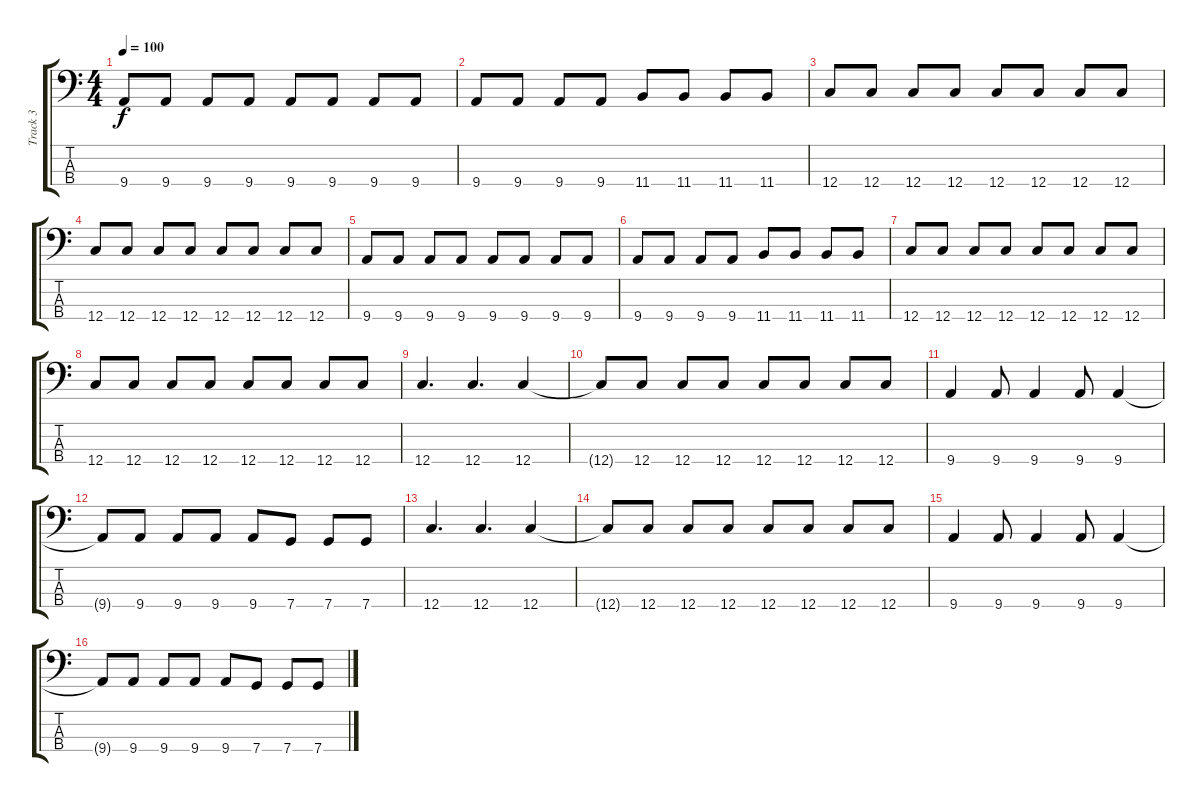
\track ("Track 3" "Track 3") {instrument electricbasspick}
\staff {score tabs}
\tuning (F2 C2 G1 C1) {hide}
\ts (4 4)
\tempo 100
\clef f4
\ks c
9.4.8{dy f} 9.4.8 9.4.8 9.4.8 9.4.8 9.4.8 9.4.8 9.4.8 |
9.4.8 9.4.8 9.4.8 9.4.8 11.4.8 11.4.8 11.4.8 11.4.8 |
12.4.8 12.4.8 12.4.8 12.4.8 12.4.8 12.4.8 12.4.8 12.4.8 |
12.4.8 12.4.8 12.4.8 12.4.8 12.4.8 12.4.8 12.4.8 12.4.8 |
9.4.8 9.4.8 9.4.8 9.4.8 9.4.8 9.4.8 9.4.8 9.4.8 |
9.4.8 9.4.8 9.4.8 9.4.8 11.4.8 11.4.8 11.4.8 11.4.8 |
12.4.8 12.4.8 12.4.8 12.4.8 12.4.8 12.4.8 12.4.8 12.4.8 |
12.4.8 12.4.8 12.4.8 12.4.8 12.4.8 12.4.8 12.4.8 12.4.8 |
12.4.4{d} 12.4.4{d} 12.4.4 |
12.4{t}.8 12.4.8 12.4.8 12.4.8 12.4.8 12.4.8 12.4.8 12.4.8 |
9.4.4 9.4.8 9.4.4 9.4.8 9.4.4 |
9.4{t}.8 9.4.8 9.4.8 9.4.8 9.4.8 7.4.8 7.4.8 7.4.8 |
12.4.4{d} 12.4.4{d} 12.4.4 |
12.4{t}.8 12.4.8 12.4.8 12.4.8 12.4.8 12.4.8 12.4.8 12.4.8 |
9.4.4 9.4.8 9.4.4 9.4.8 9.4.4 |
9.4{t}.8 9.4.8 9.4.8 9.4.8 9.4.8 7.4.8 7.4.8 7.4.8
